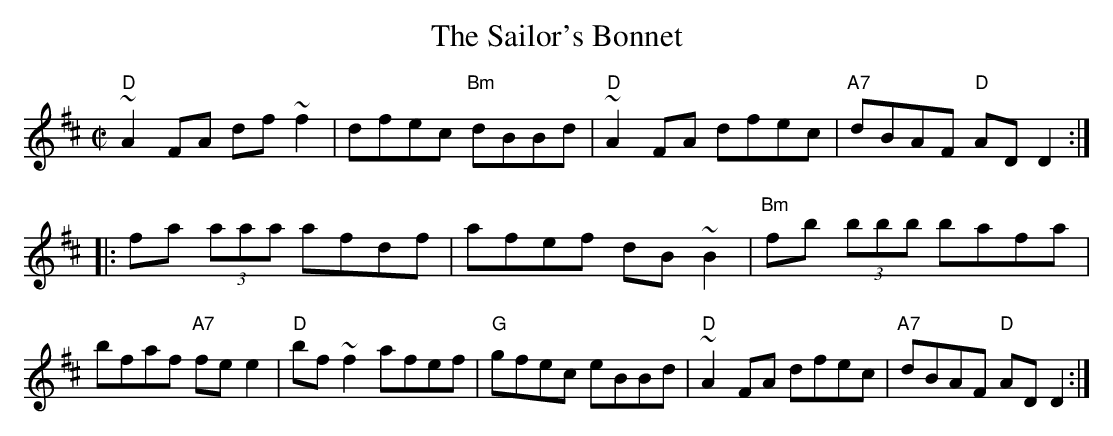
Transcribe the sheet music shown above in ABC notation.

X:1
T:Sailor's Bonnet, The
M:C|
K:D
"D"~A2FA df~f2|dfec "Bm"dBBd|"D"~A2FA dfec|"A7"dBAF "D"ADD2::\
fa (3aaa afdf|afef dB~B2|"Bm"fb (3bbb bafa|bfaf "A7"fee2|\
"D"bf~f2 afef|"G"gfec eBBd|"D"~A2FA dfec|"A7"dBAF "D"ADD2:|
